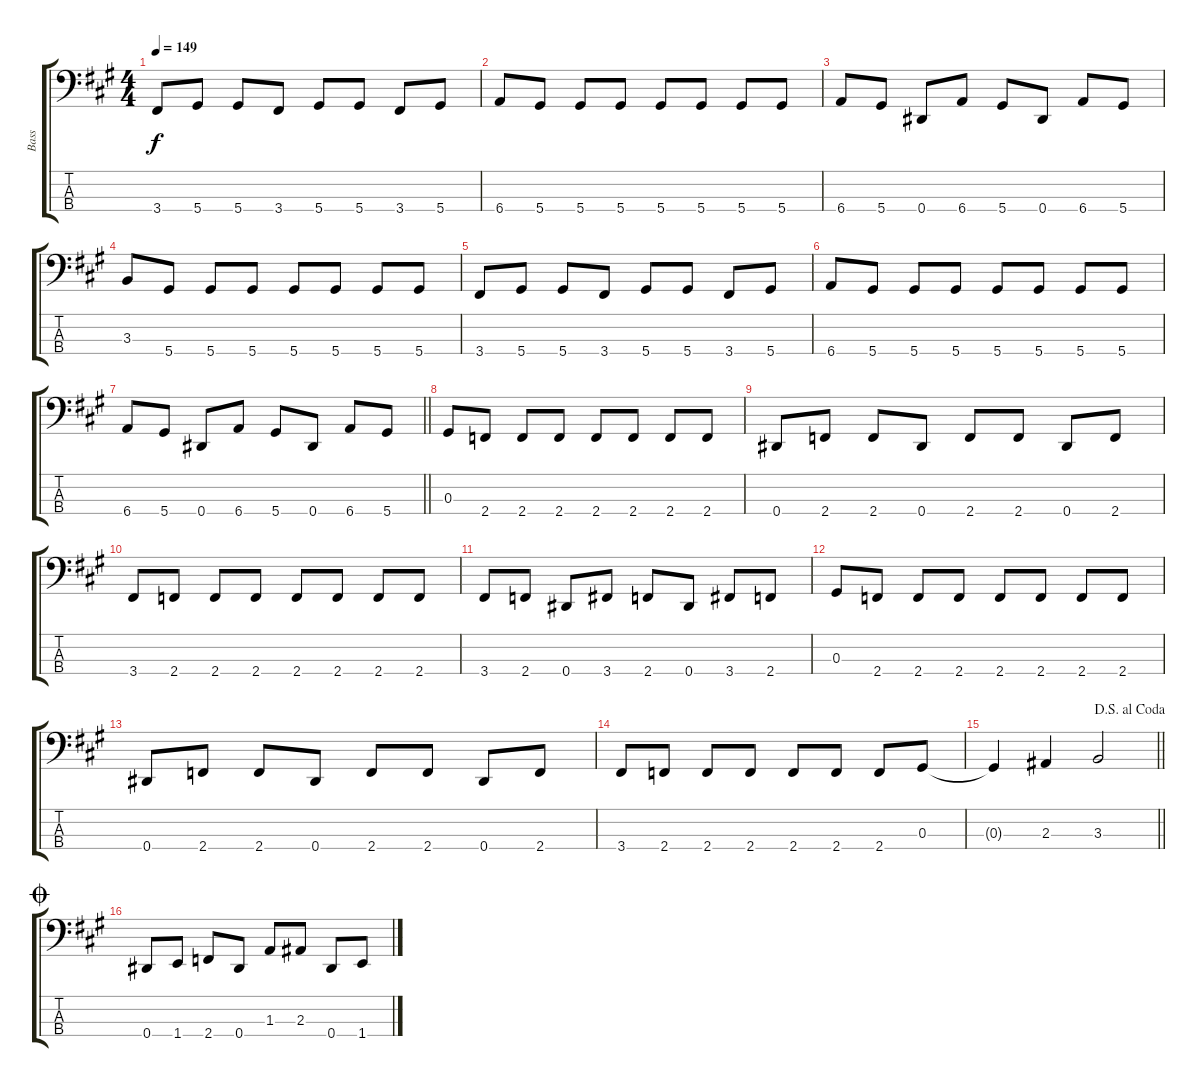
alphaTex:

\track ("Bass" "Bass") {instrument electricbasspick}
\staff {score tabs}
\tuning (Gb2 Db2 Ab1 Eb1) {hide}
\ts (4 4)
\tempo 149
\clef f4
\ks a
3.4.8{dy f} 5.4.8 5.4.8 3.4.8 5.4.8 5.4.8 3.4.8 5.4.8 |
6.4.8 5.4.8 5.4.8 5.4.8 5.4.8 5.4.8 5.4.8 5.4.8 |
6.4.8 5.4.8 0.4.8 6.4.8 5.4.8 0.4.8 6.4.8 5.4.8 |
3.3.8 5.4.8 5.4.8 5.4.8 5.4.8 5.4.8 5.4.8 5.4.8 |
3.4.8 5.4.8 5.4.8 3.4.8 5.4.8 5.4.8 3.4.8 5.4.8 |
6.4.8 5.4.8 5.4.8 5.4.8 5.4.8 5.4.8 5.4.8 5.4.8 |
\barLineRight lightlight
6.4.8 5.4.8 0.4.8 6.4.8 5.4.8 0.4.8 6.4.8 5.4.8 |
0.3.8 2.4.8 2.4.8 2.4.8 2.4.8 2.4.8 2.4.8 2.4.8 |
0.4.8 2.4.8 2.4.8 0.4.8 2.4.8 2.4.8 0.4.8 2.4.8 |
3.4.8 2.4.8 2.4.8 2.4.8 2.4.8 2.4.8 2.4.8 2.4.8 |
3.4.8 2.4.8 0.4.8 3.4.8 2.4.8 0.4.8 3.4.8 2.4.8 |
0.3.8 2.4.8 2.4.8 2.4.8 2.4.8 2.4.8 2.4.8 2.4.8 |
0.4.8 2.4.8 2.4.8 0.4.8 2.4.8 2.4.8 0.4.8 2.4.8 |
3.4.8 2.4.8 2.4.8 2.4.8 2.4.8 2.4.8 2.4.8 0.3.8 |
\jump dalsegnoalcoda
\barLineRight lightlight
0.3{t}.4 2.3.4 3.3.2 |
\jump coda
0.4.8 1.4.8 2.4.8 0.4.8 1.3.8 2.3.8 0.4.8 1.4.8
